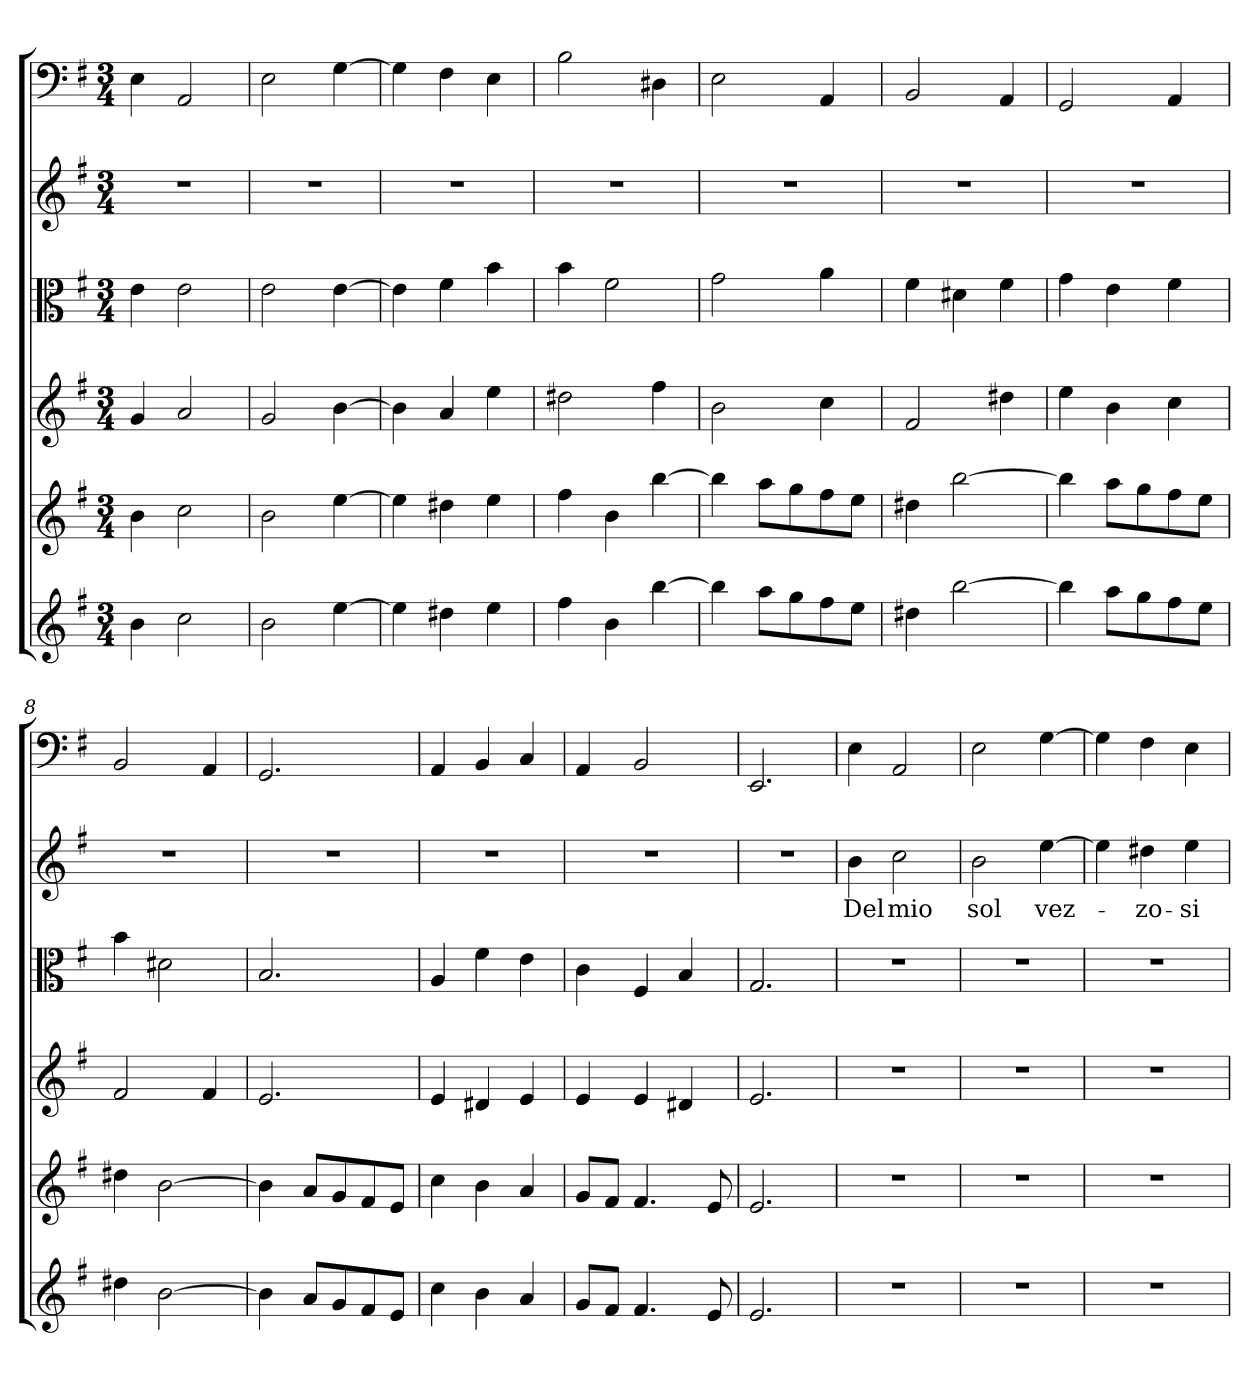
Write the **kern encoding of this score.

**kern	**kern	**kern	**kern	**kern	**text	**kern
*part6	*part5	*part4	*part3	*part2	*part2	*part1
*staff6	*staff5	*staff4	*staff3	*staff2	*staff2	*staff1
*clefG2	*clefG2	*clefG2	*clefC3	*clefG2	*	*clefF4
*k[f#]	*k[f#]	*k[f#]	*k[f#]	*k[f#]	*	*k[f#]
*e:	*e:	*e:	*e:	*e:	*	*e:
*M3/4	*M3/4	*M3/4	*M3/4	*M3/4	*	*M3/4
=1	=1	=1	=1	=1	=1	=1
4b\	4b\	4g/	4e\	2.r	.	4E\
2cc\	2cc\	2a/	2e\	.	.	2AA/
=2	=2	=2	=2	=2	=2	=2
2b\	2b\	2g/	2e\	2.r	.	2E\
[4ee\	[4ee\	[4b\	[4e\	.	.	[4G\
=3	=3	=3	=3	=3	=3	=3
4ee\]	4ee\]	4b\]	4e\]	2.r	.	4G\]
4dd#X\	4dd#X\	4a/	4f#\	.	.	4F#\
4ee\	4ee\	4ee\	4b\	.	.	4E\
=4	=4	=4	=4	=4	=4	=4
4ff#\	4ff#\	2dd#X\	4b\	2.r	.	2B\
4b\	4b\	.	2f#\	.	.	.
[4bb\	[4bb\	4ff#\	.	.	.	4D#X\
=5	=5	=5	=5	=5	=5	=5
4bb\]	4bb\]	2b\	2g\	2.r	.	2E\
8aa\L	8aa\L	.	.	.	.	.
8gg\	8gg\	.	.	.	.	.
8ff#\	8ff#\	4cc\	4a\	.	.	4AA/
8ee\J	8ee\J	.	.	.	.	.
=6	=6	=6	=6	=6	=6	=6
4dd#X\	4dd#X\	2f#/	4f#\	2.r	.	2BB/
[2bb\	[2bb\	.	4d#X\	.	.	.
.	.	4dd#X\	4f#\	.	.	4AA/
=7	=7	=7	=7	=7	=7	=7
4bb\]	4bb\]	4ee\	4g\	2.r	.	2GG/
8aa\L	8aa\L	4b\	4e\	.	.	.
8gg\	8gg\	.	.	.	.	.
8ff#\	8ff#\	4cc\	4f#\	.	.	4AA/
8ee\J	8ee\J	.	.	.	.	.
=8	=8	=8	=8	=8	=8	=8
4dd#X\	4dd#X\	2f#/	4b\	2.r	.	2BB/
[2b\	[2b\	.	2d#X\	.	.	.
.	.	4f#/	.	.	.	4AA/
=9	=9	=9	=9	=9	=9	=9
4b\]	4b\]	2.e/	2.B/	2.r	.	2.GG/
8a/L	8a/L	.	.	.	.	.
8g/	8g/	.	.	.	.	.
8f#/	8f#/	.	.	.	.	.
8e/J	8e/J	.	.	.	.	.
=10	=10	=10	=10	=10	=10	=10
4cc\	4cc\	4e/	4A/	2.r	.	4AA/
4b\	4b\	4d#X/	4f#\	.	.	4BB/
4a/	4a/	4e/	4e\	.	.	4C/
=11	=11	=11	=11	=11	=11	=11
8g/L	8g/L	4e/	4c\	2.r	.	4AA/
8f#/J	8f#/J	.	.	.	.	.
4.f#/	4.f#/	4e/	4F#/	.	.	2BB/
.	.	4d#X/	4B/	.	.	.
8e/	8e/	.	.	.	.	.
=12	=12	=12	=12	=12	=12	=12
2.e/	2.e/	2.e/	2.G/	2.r	.	2.EE/
=13	=13	=13	=13	=13	=13	=13
2.r	2.r	2.r	2.r	4b\	Del	4E\
.	.	.	.	2cc\	mio	2AA/
=14	=14	=14	=14	=14	=14	=14
2.r	2.r	2.r	2.r	2b\	sol	2E\
.	.	.	.	[4ee\	vez-	[4G\
=15	=15	=15	=15	=15	=15	=15
2.r	2.r	2.r	2.r	4ee\]	.	4G\]
.	.	.	.	4dd#X\	-zo-	4F#\
.	.	.	.	4ee\	-si	4E\
=	=	=	=	=	=	=
*-	*-	*-	*-	*-	*-	*-
